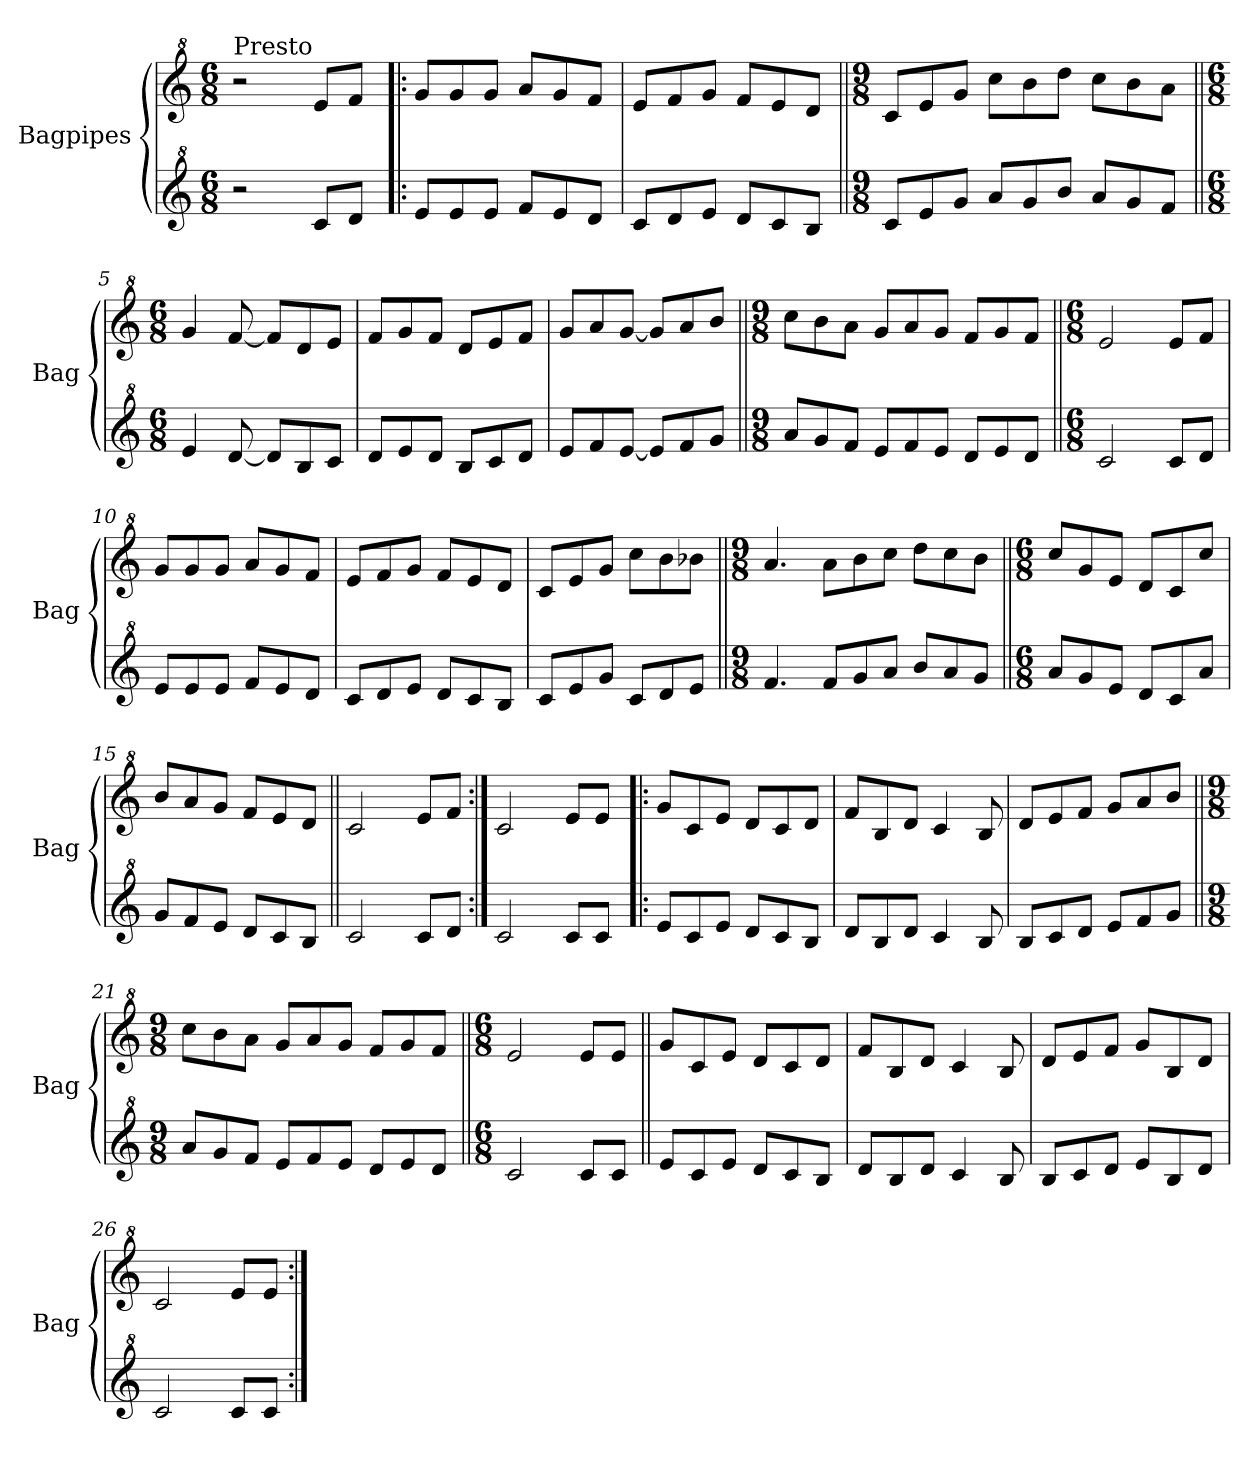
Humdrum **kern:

**kern	**kern
*part2	*part1
*staff2	*staff1
*I"Bagpipes	*I"Bagpipes
*I'Bag	*I'Bag
*clefG^2	*clefG^2
*k[]	*k[]
*C:	*C:
*M6/8	*M6/8
=1	=1
!	!LO:TX:a:t=Presto
2r	2r
8cc/L	8ee/L
8dd/J	8ff/J
=2!|:	=2!|:
8ee/L	8gg/L
8ee/	8gg/
8ee/J	8gg/J
8ff/L	8aa/L
8ee/	8gg/
8dd/J	8ff/J
=3	=3
8cc/L	8ee/L
8dd/	8ff/
8ee/J	8gg/J
8dd/L	8ff/L
8cc/	8ee/
8b/J	8dd/J
=4||	=4||
*M9/8	*M9/8
8cc/L	8cc/L
8ee/	8ee/
8gg/J	8gg/J
8aa/L	8ccc\L
8gg/	8bb\
8bb/J	8ddd\J
8aa/L	8ccc\L
8gg/	8bb\
8ff/J	8aa\J
=5||	=5||
*M6/8	*M6/8
4ee/	4gg/
[8dd/	[8ff/
8dd/L]	8ff/L]
8b/	8dd/
8cc/J	8ee/J
=6	=6
8dd/L	8ff/L
8ee/	8gg/
8dd/J	8ff/J
8b/L	8dd/L
8cc/	8ee/
8dd/J	8ff/J
!!LO:LB:g=z
=7	=7
8ee/L	8gg/L
8ff/	8aa/
[8ee/J	[8gg/J
8ee/L]	8gg/L]
8ff/	8aa/
8gg/J	8bb/J
=8||	=8||
*M9/8	*M9/8
8aa/L	8ccc\L
8gg/	8bb\
8ff/J	8aa\J
8ee/L	8gg/L
8ff/	8aa/
8ee/J	8gg/J
8dd/L	8ff/L
8ee/	8gg/
8dd/J	8ff/J
=9||	=9||
*M6/8	*M6/8
2cc/	2ee/
8cc/L	8ee/L
8dd/J	8ff/J
=10	=10
8ee/L	8gg/L
8ee/	8gg/
8ee/J	8gg/J
8ff/L	8aa/L
8ee/	8gg/
8dd/J	8ff/J
=11	=11
8cc/L	8ee/L
8dd/	8ff/
8ee/J	8gg/J
8dd/L	8ff/L
8cc/	8ee/
8b/J	8dd/J
=12	=12
8cc/L	8cc/L
8ee/	8ee/
8gg/J	8gg/J
8cc/L	8ccc\L
8dd/	8bb\
8ee/J	8bb-X\J
!!LO:LB:g=z
=13||	=13||
*M9/8	*M9/8
4.ff/	4.aa/
8ff/L	8aa\L
8gg/	8bb\
8aa/J	8ccc\J
8bb/L	8ddd\L
8aa/	8ccc\
8gg/J	8bb\J
=14||	=14||
*M6/8	*M6/8
8aa/L	8ccc/L
8gg/	8gg/
8ee/J	8ee/J
8dd/L	8dd/L
8cc/	8cc/
8aa/J	8ccc/J
=15	=15
8gg/L	8bb/L
8ff/	8aa/
8ee/J	8gg/J
8dd/L	8ff/L
8cc/	8ee/
8b/J	8dd/J
=16||	=16||
2cc/	2cc/
8cc/L	8ee/L
8dd/J	8ff/J
=17:|!	=17:|!
2cc/	2cc/
8cc/L	8ee/L
8cc/J	8ee/J
=18!|:	=18!|:
8ee/L	8gg/L
8cc/	8cc/
8ee/J	8ee/J
8dd/L	8dd/L
8cc/	8cc/
8b/J	8dd/J
=19	=19
8dd/L	8ff/L
8b/	8b/
8dd/J	8dd/J
4cc/	4cc/
8b/	8b/
!!LO:LB:g=z
=20	=20
8b/L	8dd/L
8cc/	8ee/
8dd/J	8ff/J
8ee/L	8gg/L
8ff/	8aa/
8gg/J	8bb/J
=21||	=21||
*M9/8	*M9/8
8aa/L	8ccc\L
8gg/	8bb\
8ff/J	8aa\J
8ee/L	8gg/L
8ff/	8aa/
8ee/J	8gg/J
8dd/L	8ff/L
8ee/	8gg/
8dd/J	8ff/J
=22||	=22||
*M6/8	*M6/8
2cc/	2ee/
8cc/L	8ee/L
8cc/J	8ee/J
=23||	=23||
8ee/L	8gg/L
8cc/	8cc/
8ee/J	8ee/J
8dd/L	8dd/L
8cc/	8cc/
8b/J	8dd/J
=24	=24
8dd/L	8ff/L
8b/	8b/
8dd/J	8dd/J
4cc/	4cc/
8b/	8b/
=25	=25
8b/L	8dd/L
8cc/	8ee/
8dd/J	8ff/J
8ee/L	8gg/L
8b/	8b/
8dd/J	8dd/J
=26	=26
2cc/	2cc/
8cc/L	8ee/L
8cc/J	8ee/J
=:|!	=:|!
*-	*-
